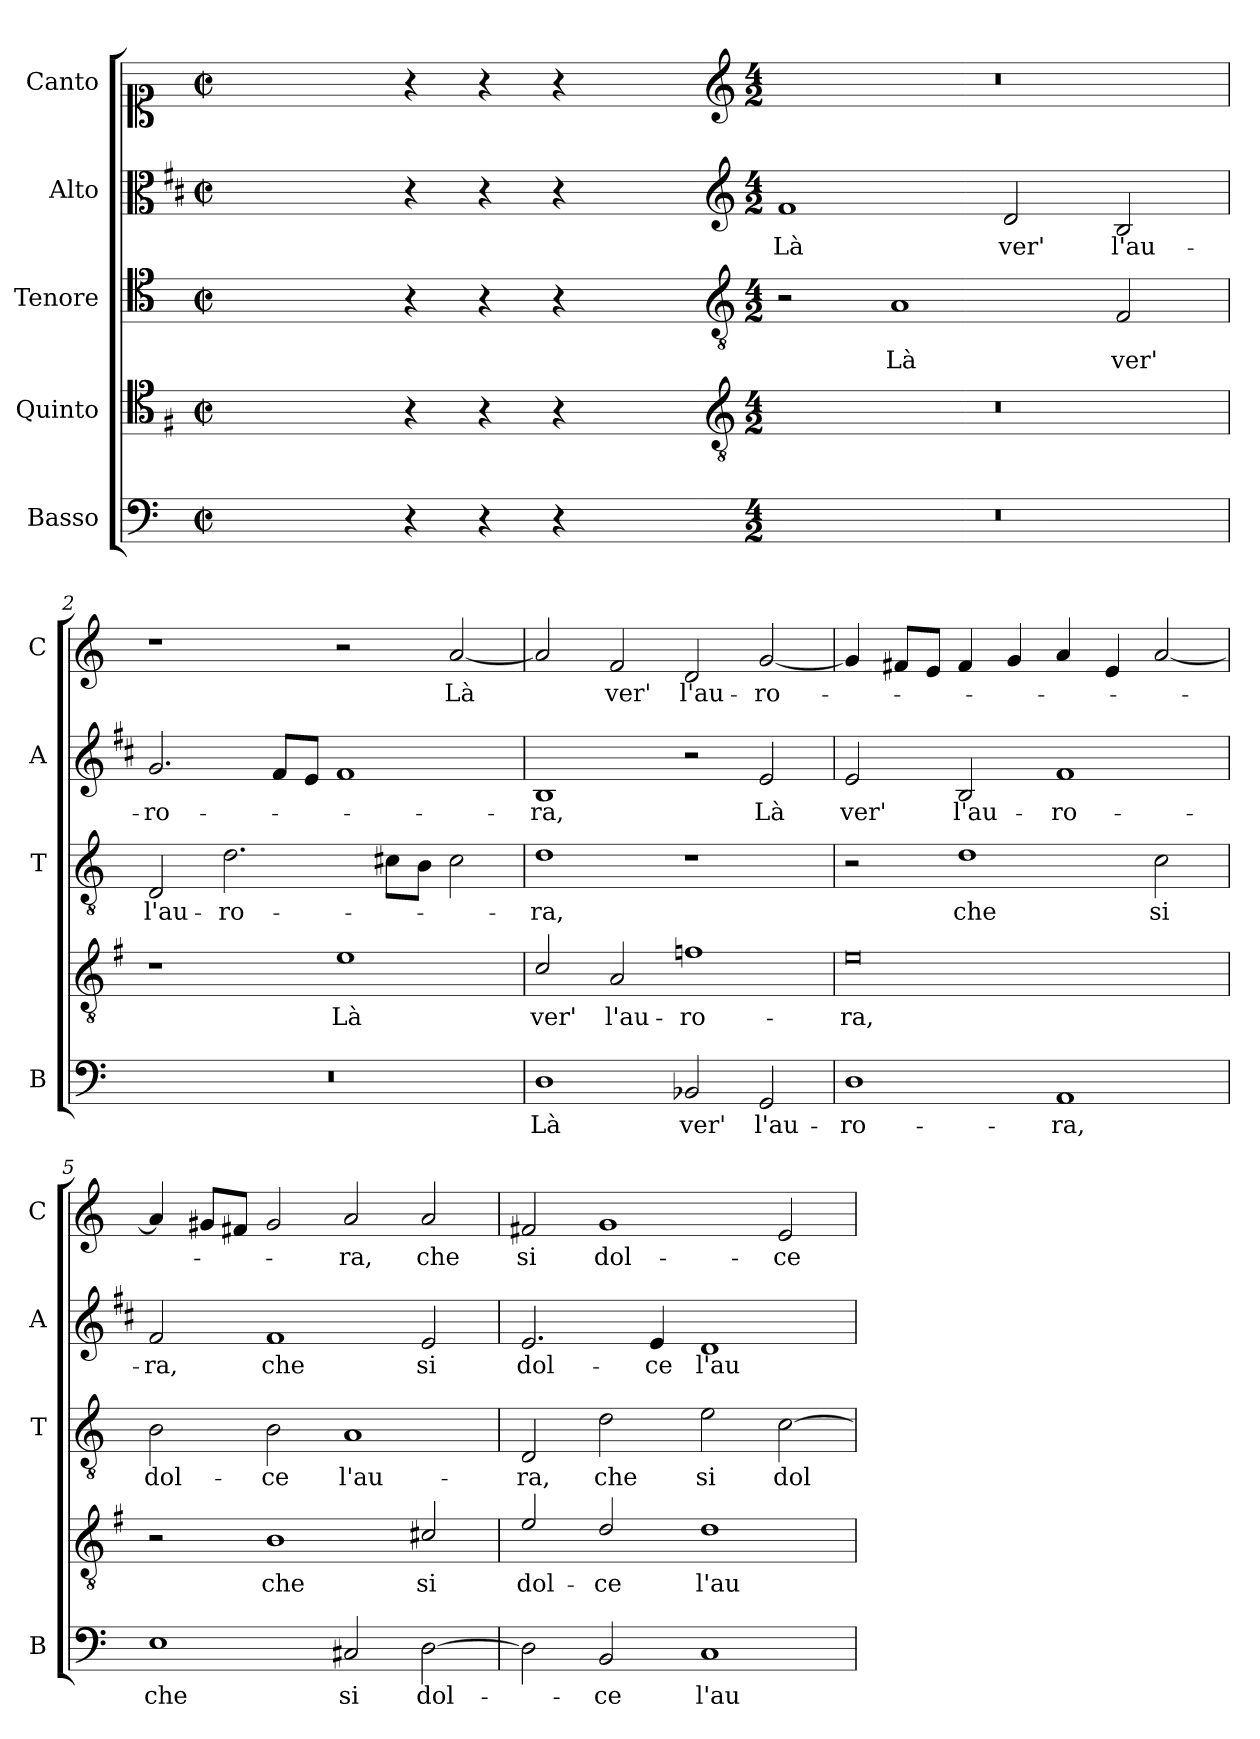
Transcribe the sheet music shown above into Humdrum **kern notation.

**kern	**text	**kern	**text	**kern	**text	**kern	**text	**kern	**text
*part5	*part5	*part4	*part4	*part3	*part3	*part2	*part2	*part1	*part1
*staff5	*staff5	*staff4	*staff4	*staff3	*staff3	*staff2	*staff2	*staff1	*staff1
*I"Basso	*	*I"Quinto	*	*I"Tenore	*	*I"Alto	*	*I"Canto	*
*I'B	*	*	*	*I'T	*	*I'A	*	*I'C	*
*clefF4	*	*clefC4	*	*clefC4	*	*clefC3	*	*clefC1	*
*	*	*ITrd4c7	*	*	*	*ITrd1c2	*	*	*
*k[]	*	*k[]	*	*k[]	*	*k[]	*	*k[]	*
*C:	*	*C:	*	*C:	*	*C:	*	*C:	*
*M2/2	*	*M2/2	*	*M2/2	*	*M2/2	*	*M2/2	*
*met(c|)	*	*met(c|)	*	*met(c|)	*	*met(c|)	*	*met(c|)	*
=	=	=	=	=	=	=	=	=	=
1ryy	.	1ryy	.	1ryy	.	1ryy	.	1ryy	.
=1X-	=1X-	=1X-	=1X-	=1X-	=1X-	=1X-	=1X-	=1X-	=1X-
4r	.	4r	.	4r	.	4r	.	4r	.
4r	.	4r	.	4r	.	4r	.	4r	.
4r	.	4r	.	4r	.	4r	.	4r	.
4ryy	.	4ryy	.	4ryy	.	4ryy	.	4ryy	.
=1-	=1-	=1-	=1-	=1-	=1-	=1-	=1-	=1-	=1-
*	*	*clefGv2	*	*clefGv2	*	*clefG2	*	*clefG2	*
*M4/2	*	*M4/2	*	*M4/2	*	*M4/2	*	*M4/2	*
!	!	!	!	!	!	!	!LO:LY:b	!	!
0r	.	0r	.	2r	.	1e	Là	0r	.
!	!	!	!	!	!LO:LY:b	!	!	!	!
.	.	.	.	1A	Là	.	.	.	.
!	!	!	!	!	!	!	!LO:LY:b	!	!
.	.	.	.	.	.	2c/	ver'	.	.
!	!	!	!	!	!LO:LY:b	!	!LO:LY:b	!	!
.	.	.	.	2F/	ver'	2A/	l'au-	.	.
=2	=2	=2	=2	=2	=2	=2	=2	=2	=2
!	!	!	!	!	!LO:LY:b	!	!LO:LY:b	!	!
0r	.	1r	.	2D/	l'au-	2.f/	-ro-	1r	.
!	!	!	!	!	!LO:LY:b	!	!	!	!
.	.	.	.	2.d\	-ro-	.	.	.	.
.	.	.	.	.	.	8e/L	.	.	.
.	.	.	.	.	.	8d/J	.	.	.
!	!	!	!LO:LY:b	!	!	!	!	!	!
.	.	1A	Là	.	.	1e	.	2r	.
.	.	.	.	8c#X\L	.	.	.	.	.
.	.	.	.	8B\J	.	.	.	.	.
!	!	!	!	!	!	!	!	!	!LO:LY:b
.	.	.	.	2c#\	.	.	.	[2a/	Là
=3	=3	=3	=3	=3	=3	=3	=3	=3	=3
!	!LO:LY:b	!	!LO:LY:b	!	!LO:LY:b	!	!LO:LY:b	!	!
1D	Là	2F/	ver'	1d	-ra,	1A	-ra,	2a/]	.
!	!	!	!LO:LY:b	!	!	!	!	!	!LO:LY:b
.	.	2D/	l'au-	.	.	.	.	2f/	ver'
!	!LO:LY:b	!	!LO:LY:b	!	!	!	!	!	!LO:LY:b
2BB-X/	ver'	1B-X	-ro-	1r	.	2r	.	2d/	l'au-
!	!LO:LY:b	!	!	!	!	!	!LO:LY:b	!	!LO:LY:b
2GG/	l'au-	.	.	.	.	2d/	Là	[2g/	-ro-
=4	=4	=4	=4	=4	=4	=4	=4	=4	=4
!	!LO:LY:b	!	!LO:LY:b	!	!	!	!LO:LY:b	!	!
1D	-ro-	0A	-ra,	2r	.	2d/	ver'	4g/]	.
.	.	.	.	.	.	.	.	8f#X/L	.
.	.	.	.	.	.	.	.	8e/J	.
!	!	!	!	!	!LO:LY:b	!	!LO:LY:b	!	!
.	.	.	.	1d	che	2A/	l'au-	4f#/	.
.	.	.	.	.	.	.	.	4g/	.
!	!LO:LY:b	!	!	!	!	!	!LO:LY:b	!	!
1AA	-ra,	.	.	.	.	1e	-ro-	4a/	.
.	.	.	.	.	.	.	.	4e/	.
!	!	!	!	!	!LO:LY:b	!	!	!	!
.	.	.	.	2c\	si	.	.	[2a/	.
=5	=5	=5	=5	=5	=5	=5	=5	=5	=5
!	!LO:LY:b	!	!	!	!LO:LY:b	!	!LO:LY:b	!	!
1E	che	2r	.	2B\	dol-	2e/	-ra,	4a/]	.
.	.	.	.	.	.	.	.	8g#X/L	.
.	.	.	.	.	.	.	.	8f#X/J	.
!	!	!	!LO:LY:b	!	!LO:LY:b	!	!LO:LY:b	!	!
.	.	1E	che	2B\	-ce	1e	che	2g#/	.
!	!LO:LY:b	!	!	!	!LO:LY:b	!	!	!	!LO:LY:b
2C#X/	si	.	.	1A	l'au-	.	.	2a/	-ra,
!	!LO:LY:b	!	!LO:LY:b	!	!	!	!LO:LY:b	!	!LO:LY:b
[2D\	dol-	2F#X/	si	.	.	2d/	si	2a/	che
!!LO:LB:g=z
=6	=6	=6	=6	=6	=6	=6	=6	=6	=6
!	!	!	!LO:LY:b	!	!LO:LY:b	!	!LO:LY:b	!	!LO:LY:b
2D\]	.	2A/	dol-	2D/	-ra,	2.d/	dol-	2f#X/	si
!	!LO:LY:b	!	!LO:LY:b	!	!LO:LY:b	!	!	!	!LO:LY:b
2BB/	-ce	2G/	-ce	2d\	che	.	.	1g	dol-
!	!	!	!	!	!	!	!LO:LY:b	!	!
.	.	.	.	.	.	4d/	-ce	.	.
!	!LO:LY:b	!	!LO:LY:b	!	!LO:LY:b	!	!LO:LY:b	!	!
1C	l'au-	1G	l'au-	2e\	si	1c	l'au-	.	.
!	!	!	!	!	!LO:LY:b	!	!	!	!LO:LY:b
.	.	.	.	[2c\	dol-	.	.	2e/	-ce
=	=	=	=	=	=	=	=	=	=
*-	*-	*-	*-	*-	*-	*-	*-	*-	*-
